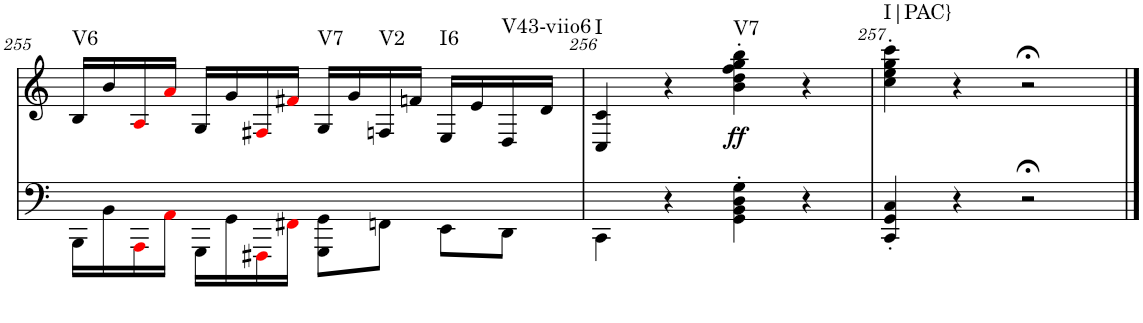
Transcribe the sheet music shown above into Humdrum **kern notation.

**kern	**kern	**dynam	**harte
*part2	*part1	*part1	*part1
*staff2	*staff1	*staff1	*
*I"piano	*I"piano	*	*
*I'Pno	*I'Pno	*	*
!!LO:PB:g=z
*clefF4	*clefG2	*	*
*k[]	*k[]	*	*
*M4/4	*M4/4	*	*
=255	=255	=255	=255
!	!	!	!LO:H:kt=V6
16BBB\LL	16B/LL	.	N
16BB\	16b/	.	.
16AAAi\	16Ai/	.	.
16AAi\JJ	16ai/JJ	.	.
16GGG\LL	16G/LL	.	.
16GG\	16g/	.	.
16FFF#Xi\	16F#Xi/	.	.
16FF#Xi\JJ	16f#Xi/JJ	.	.
!	!	!	!LO:H:kt=V7
8GGG\ 8GG\L	16G/LL	.	N
.	16g/	.	.
!	!	!	!LO:H:kt=V2
8FFn\J	16Fn/	.	N
.	16fn/JJ	.	.
!	!	!	!LO:H:kt=I6
8EE\L	16E/LL	.	N
.	16e/	.	.
!	!	!	!LO:H:kt=V43-viio6
8DD\J	16D/	.	N
.	16d/JJ	.	.
=256	=256	=256	=256
!	!	!	!LO:H:kt=I
4CC\	4C/ 4c/	.	N
4r	4r	.	.
!	!	!LO:DY:b	!LO:H:kt=V7
4GG\' 4BB\' 4D\' 4G\'	4b\' 4dd\' 4ff\' 4gg\' 4bb\'	ff	N
4r	4r	.	.
=257	=257	=257	=257
!	!	!	!LO:H:kt=I|PAC}
4CC/' 4GG/' 4C/'	4cc\' 4ee\' 4gg\' 4ccc\'	.	N
4r	4r	.	.
2r;<	2r;<	.	.
==	==	==	==
*-	*-	*-	*-
